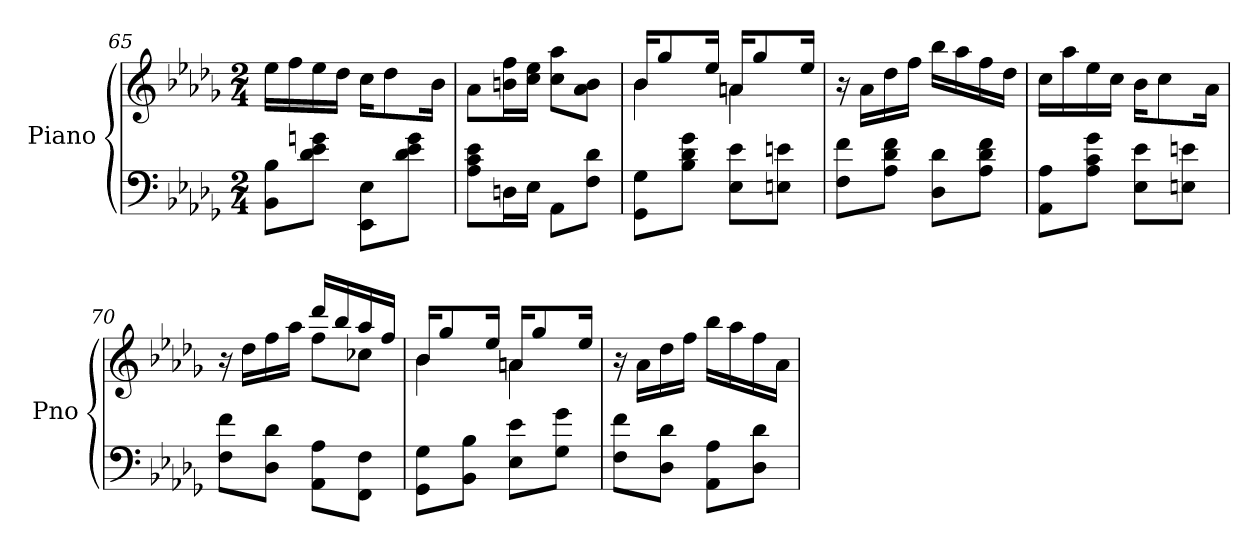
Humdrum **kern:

**kern	**kern
*part1	*part1
*staff2	*staff1
*I"Piano	*
*I'Pno	*
!!LO:LB:g=z
*clefF4	*clefG2
*k[b-e-a-d-g-]	*k[b-e-a-d-g-]
*M2/4	*M2/4
=65	=65
8BB-\ 8B-\L	16ee-\LL
.	16ff\
8d-\ 8e-\ 8gn\J	16ee-\
.	16dd-\JJ
8EE-\ 8E-\L	16cc\KL
.	8dd-\
8d-\ 8e-\ 8g\J	.
.	16b-\Jk
=66	=66
8A-\ 8c\ 8e-\L	8a-\L
16Dn\L	16bn\ 16ff\L
16E-\JJ	16cc\ 16ee-\JJ
8AA-\L	8cc\ 8aa-\L
8F\ 8d-\J	8a-\ 8b\J
=67	=67
*	*^
8GG-\ 8G-\L	16b-/KL	4b-\
.	8gg-/	.
8B-\ 8d-\ 8g-\J	.	.
.	16ee-/Jk	.
8E-\ 8e-\L	16an/KL	4an\
.	8gg-/	.
8En\ 8en\J	.	.
.	16ee-/Jk	.
*	*v	*v
=68	=68
8F\ 8f\L	16r
.	16a-\LL
8A-\ 8d-\ 8f\J	16dd-\
.	16ff\JJ
8D-\ 8d-\L	16bb-\LL
.	16aa-\
8A-\ 8d-\ 8f\J	16ff\
.	16dd-\JJ
=69	=69
8AA-\ 8A-\L	16cc\LL
.	16aa-\
8A-\ 8c\ 8g-\J	16ee-\
.	16cc\JJ
8E-\ 8e-\L	16b-\KL
.	8cc\
8En\ 8en\J	.
.	16a-\Jk
!!LO:LB:g=z
=70	=70
*	*^
8F\ 8f\L	16r	4rDyy
.	16dd-\LL	.
8D-\ 8d-\J	16ff\	.
.	16aa-\JJ	.
8AA-\ 8A-\L	16ddd-/LL	8ff\L
.	16bb-/	.
8FF\ 8F\J	16aa-/	8cc-X\J
.	16ff/JJ	.
=71	=71	=71
8GG-\ 8G-\L	16b-/KL	4b-\
.	8gg-/	.
8BB-\ 8B-\J	.	.
.	16ee-/Jk	.
8E-\ 8e-\L	16an/KL	4an\
.	8gg-/	.
8G-\ 8g-\J	.	.
.	16ee-/Jk	.
*	*v	*v
=72	=72
8F\ 8f\L	16r
.	16a-\LL
8D-\ 8d-\J	16dd-\
.	16ff\JJ
8AA-\ 8A-\L	16bb-\LL
.	16aa-\
8D-\ 8d-\J	16ff\
.	16a-\JJ
=	=
*-	*-
